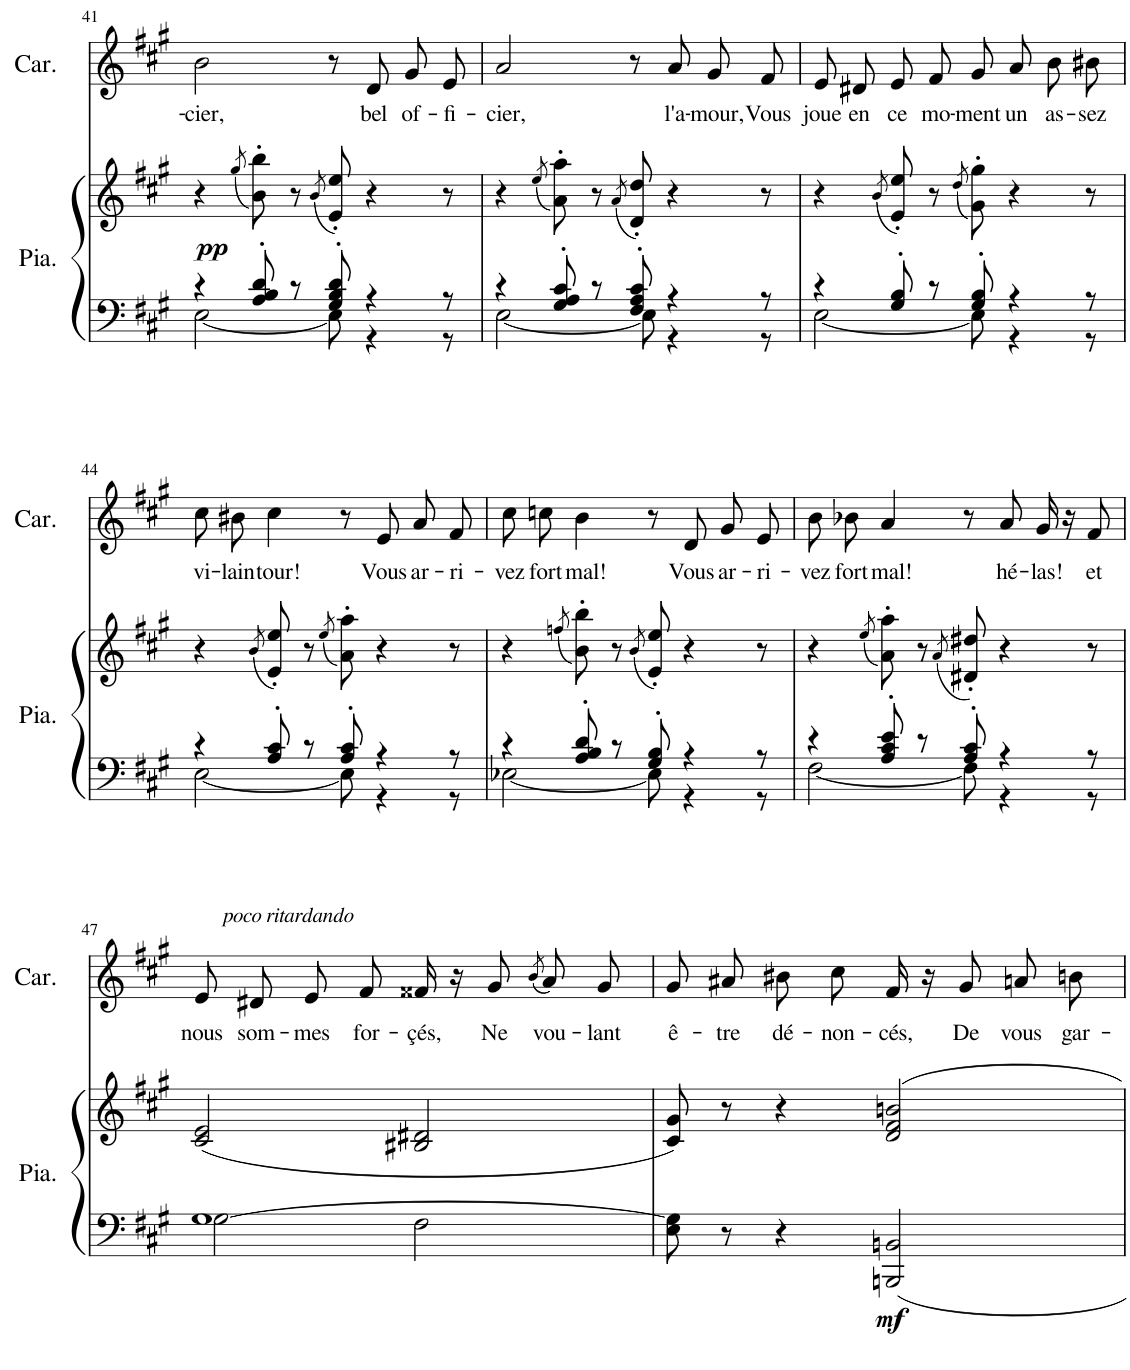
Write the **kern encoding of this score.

**kern	**kern	**dynam	**kern	**text
*part2	*part2	*part2	*part1	*part1
*staff3	*staff2	*staff2/3	*staff1	*staff1
*I"Piano	*	*	*I"Carmen	*
*I'Pia.	*	*	*I'Car.	*
!!LO:PB:g=z
*clefF4	*clefG2	*	*clefG2	*
*k[f#c#g#]	*k[f#c#g#]	*	*k[f#c#g#]	*
*M4/4	*M4/4	*	*M4/4	*
*met(c)	*met(c)	*	*met(c)	*
=41	=41	=41	=41	=41
*^	*	*	*	*
!	!	!	!LO:DY:b	!	!LO:LY:b
4r	[2E\	4r	pp	2b\	-cier,
.	.	(8qgg#/	.	.	.
8A/' 8B/' 8d/'	.	8b\' 8bb\')	.	.	.
8r	.	8r	.	.	.
.	.	(8qb/	.	.	.
8G#/' 8B/' 8d/'	8E\]	8e/' 8ee/')	.	8r	.
!	!	!	!	!	!LO:LY:b
4r	4r	4r	.	8d/	bel
!	!	!	!	!	!LO:LY:b
.	.	.	.	8g#/L	of-
!	!	!	!	!	!LO:LY:b
8r	8r	8r	.	8e/J	-fi-
=42	=42	=42	=42	=42	=42
!	!	!	!	!	!LO:LY:b
4r	[2E\	4r	.	2a/	-cier,
.	.	(8qee/	.	.	.
8G#/' 8A/' 8c#/'	.	8a\' 8aa\')	.	.	.
8r	.	8r	.	.	.
.	.	(8qa/	.	.	.
8F#/' 8A/' 8c#/'	8E\]	8d/' 8dd/')	.	8r	.
!	!	!	!	!	!LO:LY:b
4r	4r	4r	.	8a/	l'a-
!	!	!	!	!	!LO:LY:b
.	.	.	.	8g#/L	-mour,
!	!	!	!	!	!LO:LY:b
8r	8r	8r	.	8f#/J	Vous
=43	=43	=43	=43	=43	=43
!	!	!	!	!	!LO:LY:b
4r	[2E\	4r	.	8e/L	joue
!	!	!	!	!	!LO:LY:b
.	.	.	.	8d#X/J	en
.	.	(8qb/	.	.	.
!	!	!	!	!	!LO:LY:b
8G#/' 8B/'	.	8e/' 8ee/')	.	8e/L	ce
!	!	!	!	!	!LO:LY:b
8r	.	8r	.	8f#/J	mo-
.	.	(8qdd/	.	.	.
!	!	!	!	!	!LO:LY:b
8G#/' 8B/'	8E\]	8g#\' 8gg#\')	.	8g#/L	-ment
!	!	!	!	!	!LO:LY:b
4r	4r	4r	.	8a/J	un
!	!	!	!	!	!LO:LY:b
.	.	.	.	8b\L	as-
!	!	!	!	!	!LO:LY:b
8r	8r	8r	.	8b#X\J	-sez
!!LO:LB:g=z
=44	=44	=44	=44	=44	=44
!	!	!	!	!	!LO:LY:b
4r	[2E\	4r	.	8cc#\L	vi-
!	!	!	!	!	!LO:LY:b
.	.	.	.	8b#X\J	-lain
.	.	(8qb/	.	.	.
!	!	!	!	!	!LO:LY:b
8A/' 8c#/'	.	8e/' 8ee/')	.	4cc#\	tour!
8r	.	8r	.	.	.
.	.	(8qee/	.	.	.
8A/' 8c#/'	8E\]	8a\' 8aa\')	.	8r	.
!	!	!	!	!	!LO:LY:b
4r	4r	4r	.	8e/	Vous
!	!	!	!	!	!LO:LY:b
.	.	.	.	8a/L	ar-
!	!	!	!	!	!LO:LY:b
8r	8r	8r	.	8f#/J	-ri-
=45	=45	=45	=45	=45	=45
!	!	!	!	!	!LO:LY:b
4r	[2E-X\	4r	.	8cc#\L	-vez
!	!	!	!	!	!LO:LY:b
.	.	.	.	8ccn\J	fort
.	.	(8qffn/	.	.	.
!	!	!	!	!	!LO:LY:b
8A/' 8B/' 8d/'	.	8b\' 8bb\')	.	4b\	mal!
8r	.	8r	.	.	.
.	.	(8qb/	.	.	.
8G#/' 8B/'	8E-\]	8e/' 8ee/')	.	8r	.
!	!	!	!	!	!LO:LY:b
4r	4r	4r	.	8d/	Vous
!	!	!	!	!	!LO:LY:b
.	.	.	.	8g#/L	ar-
!	!	!	!	!	!LO:LY:b
8r	8r	8r	.	8e/J	-ri-
=46	=46	=46	=46	=46	=46
!	!	!	!	!	!LO:LY:b
4r	[2F#\	4r	.	8b\L	-vez
!	!	!	!	!	!LO:LY:b
.	.	.	.	8b-X\J	fort
.	.	(8qee/	.	.	.
!	!	!	!	!	!LO:LY:b
8A/' 8c#/' 8e/'	.	8a\' 8aa\')	.	4a/	mal!
8r	.	8r	.	.	.
.	.	(8qa/	.	.	.
8A/' 8c#/'	8F#\]	8d#X/' 8dd#X/')	.	8r	.
!	!	!	!	!	!LO:LY:b
4r	4r	4r	.	8a/	hé-
!	!	!	!	!	!LO:LY:b
.	.	.	.	16g#/	-las!
.	.	.	.	16r	.
!	!	!	!	!	!LO:LY:b
8r	8r	8r	.	8f#/	et
!!LO:LB:g=z
=47	=47	=47	=47	=47	=47
!	!	!	!	!LO:TX:a:i:t=poco ritardando	!
!	!	!	!	!	!LO:LY:b
[1G#	2G#\	(2c#/ 2e/	.	8e/L	nous
!	!	!	!	!	!LO:LY:b
.	.	.	.	8d#X/J	som-
!	!	!	!	!	!LO:LY:b
.	.	.	.	8e/L	-mes
!	!	!	!	!	!LO:LY:b
.	.	.	.	8f#/J	for-
!	!	!	!	!	!LO:LY:b
.	2F#\	2B#X/ 2d#X/	.	16f##X/	-çés,
.	.	.	.	16r	.
!	!	!	!	!	!LO:LY:b
.	.	.	.	8g#/	Ne
.	.	.	.	(8qb/	.
!	!	!	!	!	!LO:LY:b
.	.	.	.	8a/L)	vou-
!	!	!	!	!	!LO:LY:b
.	.	.	.	8g#/J	-lant
*v	*v	*	*	*	*
=48	=48	=48	=48	=48
!	!	!	!	!LO:LY:b
8E\ 8G#\]	8c#/ 8g#/)	.	8g#/L	ê-
!	!	!	!	!LO:LY:b
8r	8r	.	8a#X/J	-tre
!	!	!	!	!LO:LY:b
4r	4r	.	8b#X\L	dé-
!	!	!	!	!LO:LY:b
.	.	.	8cc#\J	-non-
!	!	!LO:DY:b=2	!	!LO:LY:b
2BBBn/ 2BBn/	2d/ 2f#/ 2bn/	mf	16f#/	-cés,
.	.	.	16r	.
!	!	!	!	!LO:LY:b
.	.	.	8g#/	De
!	!	!	!	!LO:LY:b
.	.	.	8an/L	vous
!	!	!	!	!LO:LY:b
.	.	.	8bn/J	gar-
=	=	=	=	=
*-	*-	*-	*-	*-
